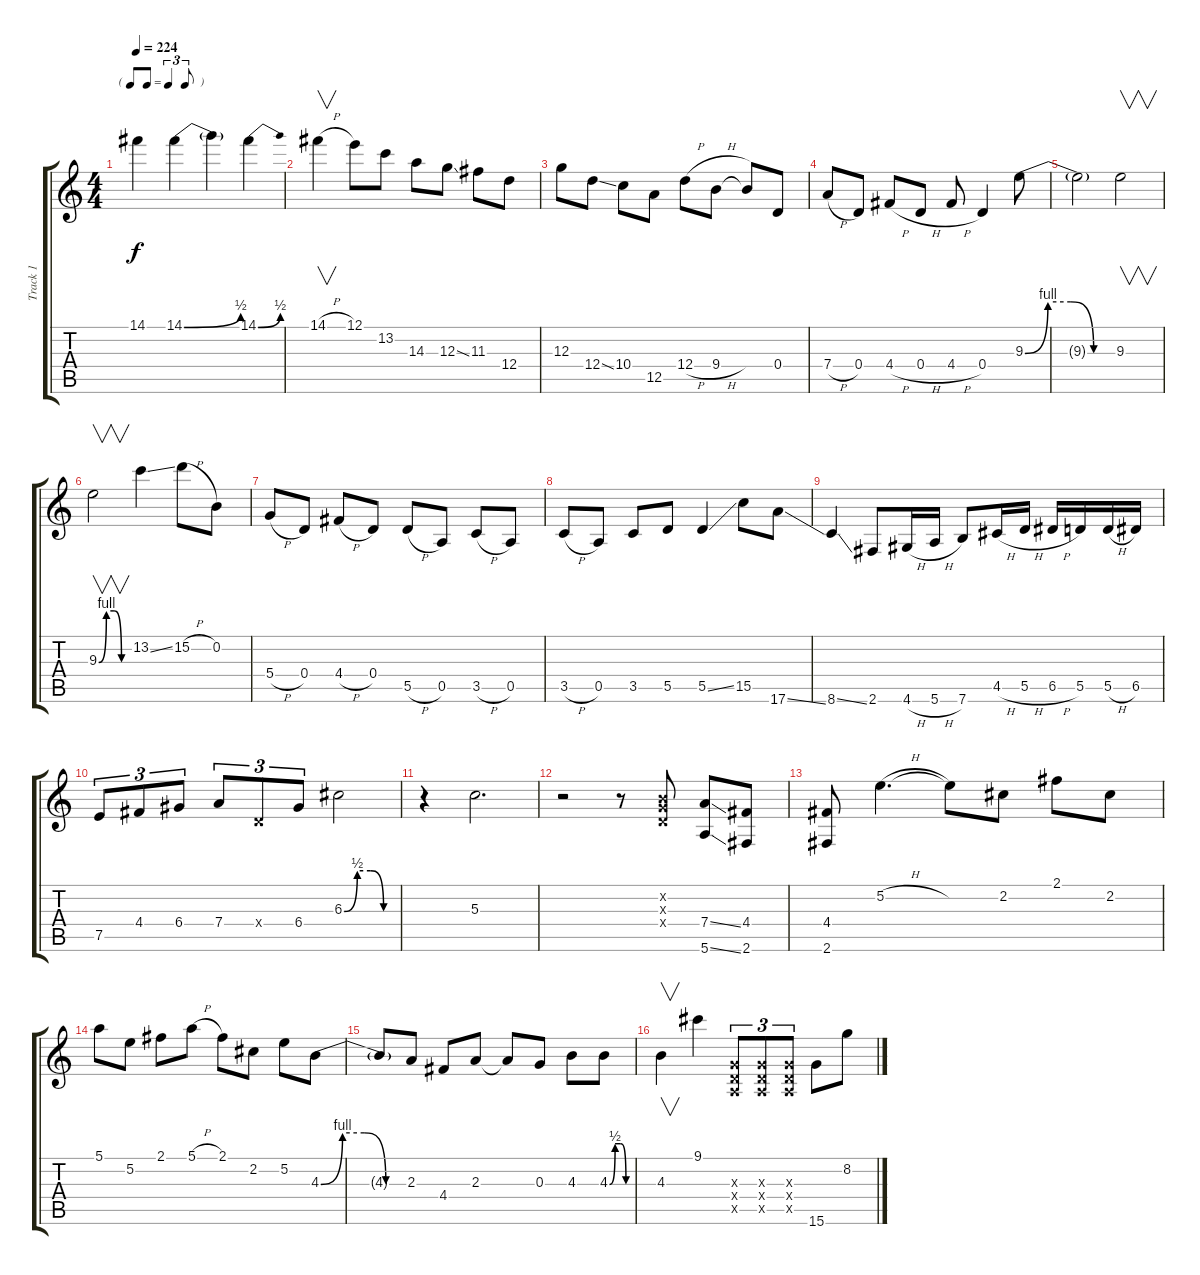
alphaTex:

\track ("Track 1" "Track 1") {instrument overdrivenguitar}
\staff {score tabs}
\tuning (E4 B3 G3 D3 A2 E2) {hide}
\ts (4 4)
\tf triplet8th
\tempo 224
\clef g2
\ks c
14.1{t}.4{dy f} 14.1{be (bend 0 0 60 2)}.4 14.1{t}.4 14.1{be (bend 0 0 60 2)}.4 |
14.1{h}.4{v} 12.1.8 13.2.8 14.3.8 12.3{ss}.8 11.3.8 12.4.8 |
12.3.8 12.4{ss}.8 10.4.8 12.5.8 12.4{h}.8 9.4{h}.8 9.4{t}.8 0.4.8 |
7.4{h}.8 0.4.8 4.4{h}.8 0.4{h}.8 4.4{h}.8 0.4.4 9.3{be (custom 0 0 15 4 30 4 45 0 60 0)}.8 |
9.3{t}.2 9.3.2{v} |
9.3{be (custom 0 0 15 4 30 4 45 0 60 0)}.2{v} 13.2{ss}.4 15.2{h}.8 0.2.8 |
5.4{h}.8 0.4.8 4.4{h}.8 0.4.8 5.5{h}.8 0.5.8 3.5{h}.8 0.5.8 |
3.5{h}.8 0.5.8 3.5.8 5.5.8 5.5{ss}.4 15.5.8 17.6{ss}.8 |
8.6{ss}.4 2.6.8 4.6{h}.16 5.6{h}.16 7.6.8 4.5{h}.16 5.5{h}.16 6.5{h}.16 5.5.16 5.5{h}.16 6.5.16 |
7.5.8{tu (3 2)} 4.4.8{tu (3 2)} 6.4.8{tu (3 2)} 7.4.8{tu (3 2)} 0.4{x}.8{tu (3 2)} 6.4.8{tu (3 2)} 6.3{be (custom 0 0 15 2 30 2 45 0 60 0)}.2 |
r.4 5.3.2{d} |
r.2 r.8 (0.2{x} 0.3{x} 0.4{x}).8 (7.4{ss} 5.6{ss}).8 (4.4 2.6).8 |
(4.4 2.6).8 5.2{h}.4{d} 5.2{t}.8 2.2.8 2.1.8 2.2.8 |
5.1.8 5.2.8 2.1.8 5.1{h}.8 2.1.8 2.2.8 5.2.8 4.3{be (custom 0 0 15 4 30 4 45 0 60 0)}.8 |
4.3{t}.8 2.3.8 4.4.8 2.3.8 2.3{t}.8 0.3.8 4.3.8 4.3{be (custom 0 0 15 2 30 2 45 0 60 0)}.8 |
4.3.4{v} 9.1.4 (0.3{x} 0.4{x} 0.5{x}).8{tu (3 2)} (0.3{x} 0.4{x} 0.5{x}).8{tu (3 2)} (0.3{x} 0.4{x} 0.5{x}).8{tu (3 2)} 15.6.8 8.2.8
